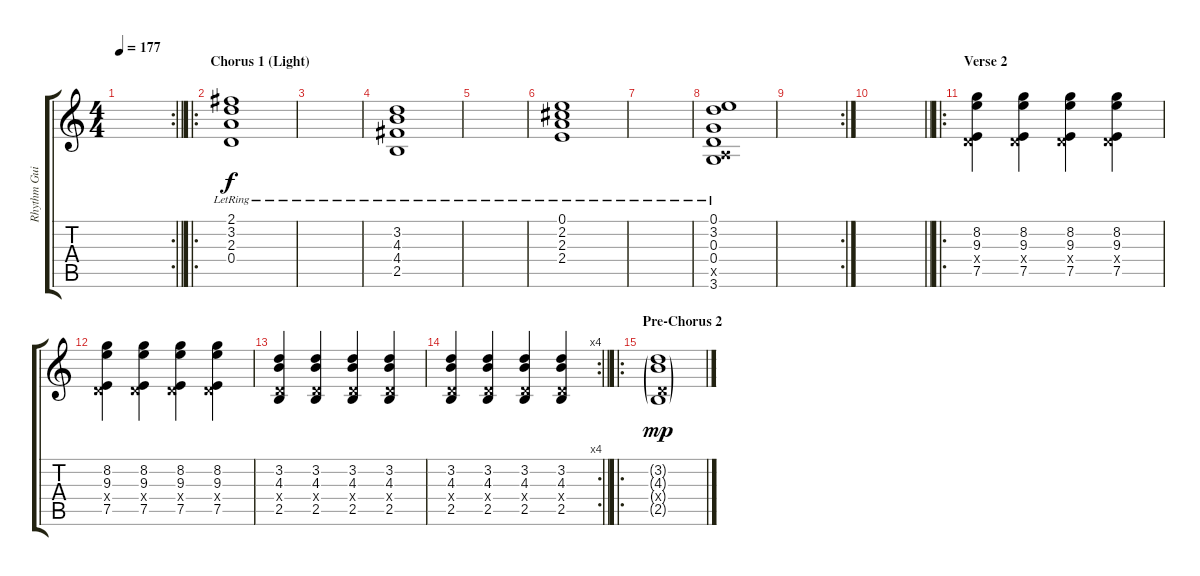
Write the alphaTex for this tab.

\track ("Rhythm Guitar" "Rhythm Gui") {instrument electricguitarmuted}
\staff {score tabs}
\tuning (E4 B3 G3 D3 A2 E2) {hide}
\rc 2
\ts (4 4)
\tempo 177
\clef g2
\barLineRight lightlight
\ks c
|
\ro
\section ("" "Chorus 1 (Light)")
(2.1{lr} 3.2{lr} 2.3{lr} 0.4{lr}).1 |
|
(3.2{lr} 4.3{lr} 4.4{lr} 2.5{lr}).1 |
|
(0.1{lr} 2.2{lr} 2.3{lr} 2.4{lr}).1 |
|
(0.1{lr} 3.2{lr} 0.3{lr} 0.4{lr} 0.5{x} 3.6{lr}).1 |
\rc 2
|
\barLineRight lightlight
|
\ro
\section ("" "Verse 2")
(8.2 9.3 0.4{x} 7.5).4 (8.2 9.3 0.4{x} 7.5).4 (8.2 9.3 0.4{x} 7.5).4 (8.2 9.3 0.4{x} 7.5).4 |
(8.2 9.3 0.4{x} 7.5).4 (8.2 9.3 0.4{x} 7.5).4 (8.2 9.3 0.4{x} 7.5).4 (8.2 9.3 0.4{x} 7.5).4 |
(3.2 4.3 0.4{x} 2.5).4 (3.2 4.3 0.4{x} 2.5).4 (3.2 4.3 0.4{x} 2.5).4 (3.2 4.3 0.4{x} 2.5).4 |
\rc 4
\barLineRight lightlight
(3.2 4.3 0.4{x} 2.5).4 (3.2 4.3 0.4{x} 2.5).4 (3.2 4.3 0.4{x} 2.5).4 (3.2 4.3 0.4{x} 2.5).4 |
\ro
\section ("" "Pre-Chorus 2")
(3.2{g} 4.3{g} 0.4{g x} 2.5{g}).1{dy mp}
